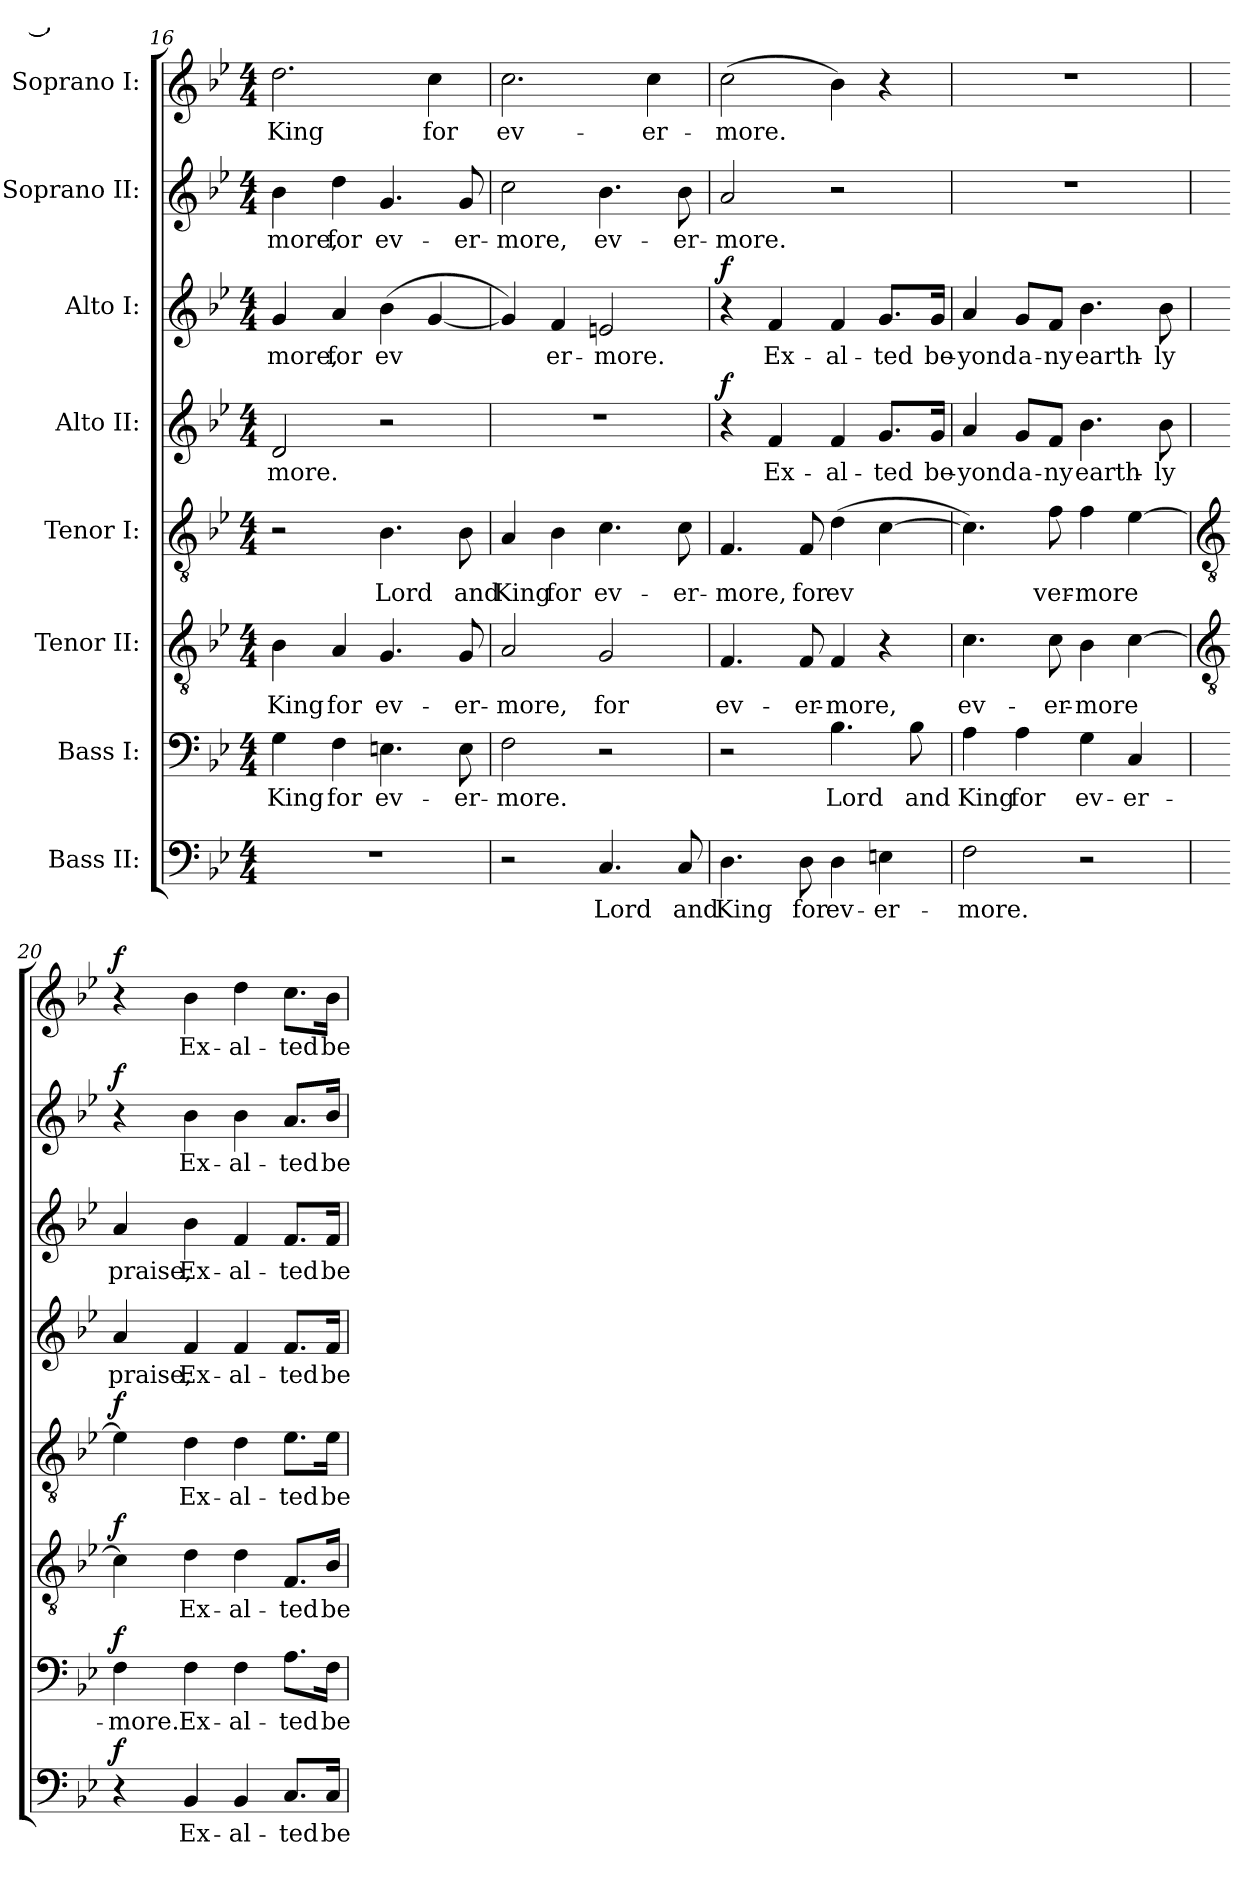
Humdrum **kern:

**kern	**text	**dynam	**kern	**text	**dynam	**kern	**text	**dynam	**kern	**text	**dynam	**kern	**text	**dynam	**kern	**text	**dynam	**kern	**text	**dynam	**kern	**text	**dynam
*part8	*part8	*part8	*part7	*part7	*part7	*part6	*part6	*part6	*part5	*part5	*part5	*part4	*part4	*part4	*part3	*part3	*part3	*part2	*part2	*part2	*part1	*part1	*part1
*staff8	*staff8	*staff8	*staff7	*staff7	*staff7	*staff6	*staff6	*staff6	*staff5	*staff5	*staff5	*staff4	*staff4	*staff4	*staff3	*staff3	*staff3	*staff2	*staff2	*staff2	*staff1	*staff1	*staff1
*I"Bass II:	*	*	*I"Bass I:	*	*	*I"Tenor II:	*	*	*I"Tenor I:	*	*	*I"Alto II:	*	*	*I"Alto I:	*	*	*I"Soprano II:	*	*	*I"Soprano I:	*	*
!!LO:LB:g=z
*clefF4	*	*	*clefF4	*	*	*clefGv2	*	*	*clefGv2	*	*	*clefG2	*	*	*clefG2	*	*	*clefG2	*	*	*clefG2	*	*
*k[b-e-]	*	*	*k[b-e-]	*	*	*k[b-e-]	*	*	*k[b-e-]	*	*	*k[b-e-]	*	*	*k[b-e-]	*	*	*k[b-e-]	*	*	*k[b-e-]	*	*
*B-:	*	*	*B-:	*	*	*B-:	*	*	*B-:	*	*	*B-:	*	*	*B-:	*	*	*B-:	*	*	*B-:	*	*
*M4/4	*	*	*M4/4	*	*	*M4/4	*	*	*M4/4	*	*	*M4/4	*	*	*M4/4	*	*	*M4/4	*	*	*M4/4	*	*
=16	=16	=16	=16	=16	=16	=16	=16	=16	=16	=16	=16	=16	=16	=16	=16	=16	=16	=16	=16	=16	=16	=16	=16
!	!	!	!	!LO:LY:b	!	!	!LO:LY:b	!	!	!	!	!	!LO:LY:b	!	!	!LO:LY:b	!	!	!LO:LY:b	!	!	!LO:LY:b	!
1r	.	.	4G	King	.	4B-	King	.	2r	.	.	2d	-more.	.	4g	-more,	.	4b-	-more,	.	2.dd	King	.
!	!	!	!	!LO:LY:b	!	!	!LO:LY:b	!	!	!	!	!	!	!	!	!LO:LY:b	!	!	!LO:LY:b	!	!	!	!
.	.	.	4F	for	.	4A	for	.	.	.	.	.	.	.	4a	for	.	4dd	for	.	.	.	.
!	!	!	!	!LO:LY:b	!	!	!LO:LY:b	!	!	!LO:LY:b	!	!	!	!	!	!LO:LY:b	!	!	!LO:LY:b	!	!	!	!
.	.	.	4.En	ev-	.	4.G	ev-	.	4.B-	Lord	.	2r	.	.	(<4b-	ev	.	4.g	ev-	.	.	.	.
!	!	!	!	!	!	!	!	!	!	!	!	!	!	!	!	!	!	!	!	!	!	!LO:LY:b	!
.	.	.	.	.	.	.	.	.	.	.	.	.	.	.	[4g	.	.	.	.	.	4cc	for	.
!	!	!	!	!LO:LY:b	!	!	!LO:LY:b	!	!	!LO:LY:b	!	!	!	!	!	!	!	!	!LO:LY:b	!	!	!	!
.	.	.	8E	-er-	.	8G	-er-	.	8B-	and	.	.	.	.	.	.	.	8g	-er-	.	.	.	.
=17	=17	=17	=17	=17	=17	=17	=17	=17	=17	=17	=17	=17	=17	=17	=17	=17	=17	=17	=17	=17	=17	=17	=17
!	!	!	!	!LO:LY:b	!	!	!LO:LY:b	!	!	!LO:LY:b	!	!	!	!	!	!	!	!	!LO:LY:b	!	!	!LO:LY:b	!
2r	.	.	2F	-more.	.	2A	-more,	.	4A	King	.	1r	.	.	4g])	.	.	2cc	-more,	.	2.cc	ev-	.
!	!	!	!	!	!	!	!	!	!	!LO:LY:b	!	!	!	!	!	!LO:LY:b	!	!	!	!	!	!	!
.	.	.	.	.	.	.	.	.	4B-	for	.	.	.	.	4f	er-	.	.	.	.	.	.	.
!	!LO:LY:b	!	!	!	!	!	!LO:LY:b	!	!	!LO:LY:b	!	!	!	!	!	!LO:LY:b	!	!	!LO:LY:b	!	!	!	!
4.C	Lord	.	2r	.	.	2G	for	.	4.c	ev-	.	.	.	.	2en	-more.	.	4.b-	ev-	.	.	.	.
!	!	!	!	!	!	!	!	!	!	!	!	!	!	!	!	!	!	!	!	!	!	!LO:LY:b	!
.	.	.	.	.	.	.	.	.	.	.	.	.	.	.	.	.	.	.	.	.	4cc	-er-	.
!	!LO:LY:b	!	!	!	!	!	!	!	!	!LO:LY:b	!	!	!	!	!	!	!	!	!LO:LY:b	!	!	!	!
8C	and	.	.	.	.	.	.	.	8c	-er-	.	.	.	.	.	.	.	8b-	-er-	.	.	.	.
=18	=18	=18	=18	=18	=18	=18	=18	=18	=18	=18	=18	=18	=18	=18	=18	=18	=18	=18	=18	=18	=18	=18	=18
!	!LO:LY:b	!	!	!	!	!	!LO:LY:b	!	!	!LO:LY:b	!	!	!	!LO:DY:a	!	!	!LO:DY:a	!	!LO:LY:b	!	!	!LO:LY:b	!
4.D	King	.	2r	.	.	4.F	ev-	.	4.F	-more,	.	4r	.	f	4r	.	f	2a	-more.	.	(>2cc	-more.	.
!	!	!	!	!	!	!	!	!	!	!	!	!	!LO:LY:b	!	!	!LO:LY:b	!	!	!	!	!	!	!
.	.	.	.	.	.	.	.	.	.	.	.	4f	Ex-	.	4f	Ex-	.	.	.	.	.	.	.
!	!LO:LY:b	!	!	!	!	!	!LO:LY:b	!	!	!LO:LY:b	!	!	!	!	!	!	!	!	!	!	!	!	!
8D	for	.	.	.	.	8F	-er-	.	8F	for	.	.	.	.	.	.	.	.	.	.	.	.	.
!	!LO:LY:b	!	!	!LO:LY:b	!	!	!LO:LY:b	!	!	!LO:LY:b	!	!	!LO:LY:b	!	!	!LO:LY:b	!	!	!	!	!	!	!
4D	ev-	.	4.B-	Lord	.	4F	-more,	.	(<4d	ev	.	4f	-al-	.	4f	-al-	.	2r	.	.	4b-)	.	.
!	!LO:LY:b	!	!	!	!	!	!	!	!	!	!	!	!LO:LY:b	!	!	!LO:LY:b	!	!	!	!	!	!	!
4En	-er-	.	.	.	.	4r	.	.	[4c	.	.	8.gL	-ted	.	8.gL	-ted	.	.	.	.	4r	.	.
!	!	!	!	!LO:LY:b	!	!	!	!	!	!	!	!	!	!	!	!	!	!	!	!	!	!	!
.	.	.	8B-	and	.	.	.	.	.	.	.	.	.	.	.	.	.	.	.	.	.	.	.
!	!	!	!	!	!	!	!	!	!	!	!	!	!LO:LY:b	!	!	!LO:LY:b	!	!	!	!	!	!	!
.	.	.	.	.	.	.	.	.	.	.	.	16gJ	be-	.	16gJ	be-	.	.	.	.	.	.	.
=19	=19	=19	=19	=19	=19	=19	=19	=19	=19	=19	=19	=19	=19	=19	=19	=19	=19	=19	=19	=19	=19	=19	=19
!	!LO:LY:b	!	!	!LO:LY:b	!	!	!LO:LY:b	!	!	!	!	!	!LO:LY:b	!	!	!LO:LY:b	!	!	!	!	!	!	!
2F	-more.	.	4A	King	.	4.c	ev-	.	4.c])	.	.	4a	-yond	.	4a	-yond	.	1r	.	.	1r	.	.
!	!	!	!	!LO:LY:b	!	!	!	!	!	!	!	!	!LO:LY:b	!	!	!LO:LY:b	!	!	!	!	!	!	!
.	.	.	4A	for	.	.	.	.	.	.	.	8gL	a-	.	8gL	a-	.	.	.	.	.	.	.
!	!	!	!	!	!	!	!LO:LY:b	!	!	!LO:LY:b	!	!	!LO:LY:b	!	!	!LO:LY:b	!	!	!	!	!	!	!
.	.	.	.	.	.	8c	-er-	.	8f	ver-	.	8fJ	-ny	.	8fJ	-ny	.	.	.	.	.	.	.
!	!	!	!	!LO:LY:b	!	!	!LO:LY:b	!	!	!LO:LY:b	!	!	!LO:LY:b	!	!	!LO:LY:b	!	!	!	!	!	!	!
2r	.	.	4G	ev-	.	4B-	-more	.	4f	-more	.	4.b-	earth-	.	4.b-	earth-	.	.	.	.	.	.	.
!	!	!	!	!LO:LY:b	!	!	!	!	!	!LO:LY:b	!	!	!	!	!	!	!	!	!	!	!	!	!
.	.	.	4C	-er-	.	[4c	.	.	[4e-	.	.	.	.	.	.	.	.	.	.	.	.	.	.
!	!	!	!	!	!	!	!	!	!	!	!	!	!LO:LY:b	!	!	!LO:LY:b	!	!	!	!	!	!	!
.	.	.	.	.	.	.	.	.	.	.	.	8b-	-ly	.	8b-	-ly	.	.	.	.	.	.	.
!!LO:LB:g=z
=20	=20	=20	=20	=20	=20	=20	=20	=20	=20	=20	=20	=20	=20	=20	=20	=20	=20	=20	=20	=20	=20	=20	=20
*	*	*	*	*	*	*clefGv2	*	*	*clefGv2	*	*	*	*	*	*	*	*	*	*	*	*	*	*
!	!	!LO:DY:a	!	!LO:LY:b	!LO:DY:b	!	!LO:LY:b	!LO:DY:b	!	!LO:LY:b	!LO:DY:a	!	!LO:LY:b	!	!	!LO:LY:b	!	!	!	!LO:DY:a	!	!	!LO:DY:a
4r	.	f	4F	-more.	f	4c]	_,	f	4e-]	_,	f	4a	praise,	.	4a	praise,	.	4r	.	f	4r	.	f
!	!LO:LY:b	!	!	!LO:LY:b	!	!	!LO:LY:b	!	!	!LO:LY:b	!	!	!LO:LY:b	!	!	!LO:LY:b	!	!	!LO:LY:b	!	!	!LO:LY:b	!
4BB-	Ex-	.	4F	Ex-	.	4d	Ex-	.	4d	Ex-	.	4f	Ex-	.	4b-	Ex-	.	4b-	Ex-	.	4b-	Ex-	.
!	!LO:LY:b	!	!	!LO:LY:b	!	!	!LO:LY:b	!	!	!LO:LY:b	!	!	!LO:LY:b	!	!	!LO:LY:b	!	!	!LO:LY:b	!	!	!LO:LY:b	!
4BB-	-al-	.	4F	-al-	.	4d	-al-	.	4d	-al-	.	4f	-al-	.	4f	-al-	.	4b-	-al-	.	4dd	-al-	.
!	!LO:LY:b	!	!	!LO:LY:b	!	!	!LO:LY:b	!	!	!LO:LY:b	!	!	!LO:LY:b	!	!	!LO:LY:b	!	!	!LO:LY:b	!	!	!LO:LY:b	!
8.CL	-ted	.	8.AL	-ted	.	8.FL	-ted	.	8.e-L	-ted	.	8.fL	-ted	.	8.fL	-ted	.	8.aL	-ted	.	8.ccL	-ted	.
!	!LO:LY:b	!	!	!LO:LY:b	!	!	!LO:LY:b	!	!	!LO:LY:b	!	!	!LO:LY:b	!	!	!LO:LY:b	!	!	!LO:LY:b	!	!	!LO:LY:b	!
16CJ	be-	.	16FJ	be-	.	16B-J	be-	.	16e-J	be-	.	16fJ	be-	.	16fJ	be-	.	16b-J	be-	.	16b-J	be-	.
=	=	=	=	=	=	=	=	=	=	=	=	=	=	=	=	=	=	=	=	=	=	=	=
*-	*-	*-	*-	*-	*-	*-	*-	*-	*-	*-	*-	*-	*-	*-	*-	*-	*-	*-	*-	*-	*-	*-	*-
